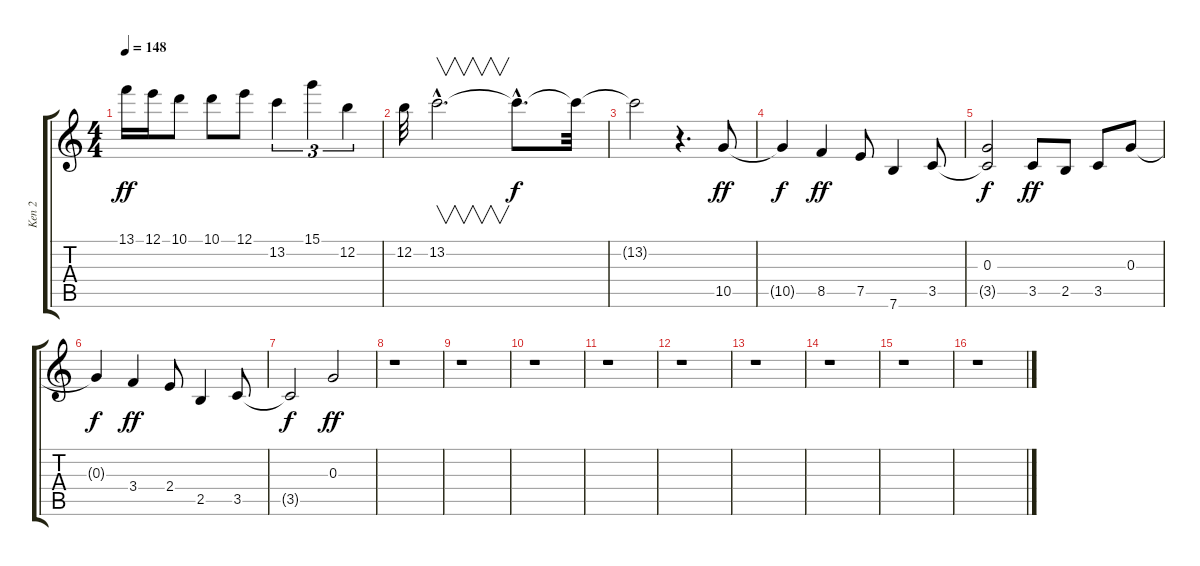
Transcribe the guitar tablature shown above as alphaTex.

\track ("Ken 2" "Ken 2") {instrument distortionguitar}
\staff {score tabs}
\tuning (E4 B3 G3 D3 A2 E2) {hide}
\ts (4 4)
\tempo 148
\clef g2
\ks c
13.1.16{dy ff} 12.1.16 10.1.8 10.1.8 12.1.8 13.2.4{tu (3 2)} 15.1.4{tu (3 2)} 12.2.4{tu (3 2)} |
12.2.32 13.2{hac}.2{v d} 13.2{hac t}.8{d dy f} 13.2{t}.32 |
13.2{t}.2 r.4{d} 10.5.8{dy ff} |
10.5{t}.4{dy f} 8.5.4{dy ff} 7.5.8 7.6.4 3.5.8 |
(0.3 3.5{t}).2{dy f} 3.5.8{dy ff} 2.5.8 3.5.8 0.3.8 |
0.3{t}.4{dy f} 3.4.4{dy ff} 2.4.8 2.5.4 3.5.8 |
3.5{t}.2{dy f} 0.3.2{dy ff} |
r.1 |
r.1 |
r.1 |
r.1 |
r.1 |
r.1 |
r.1 |
r.1 |
r.1
